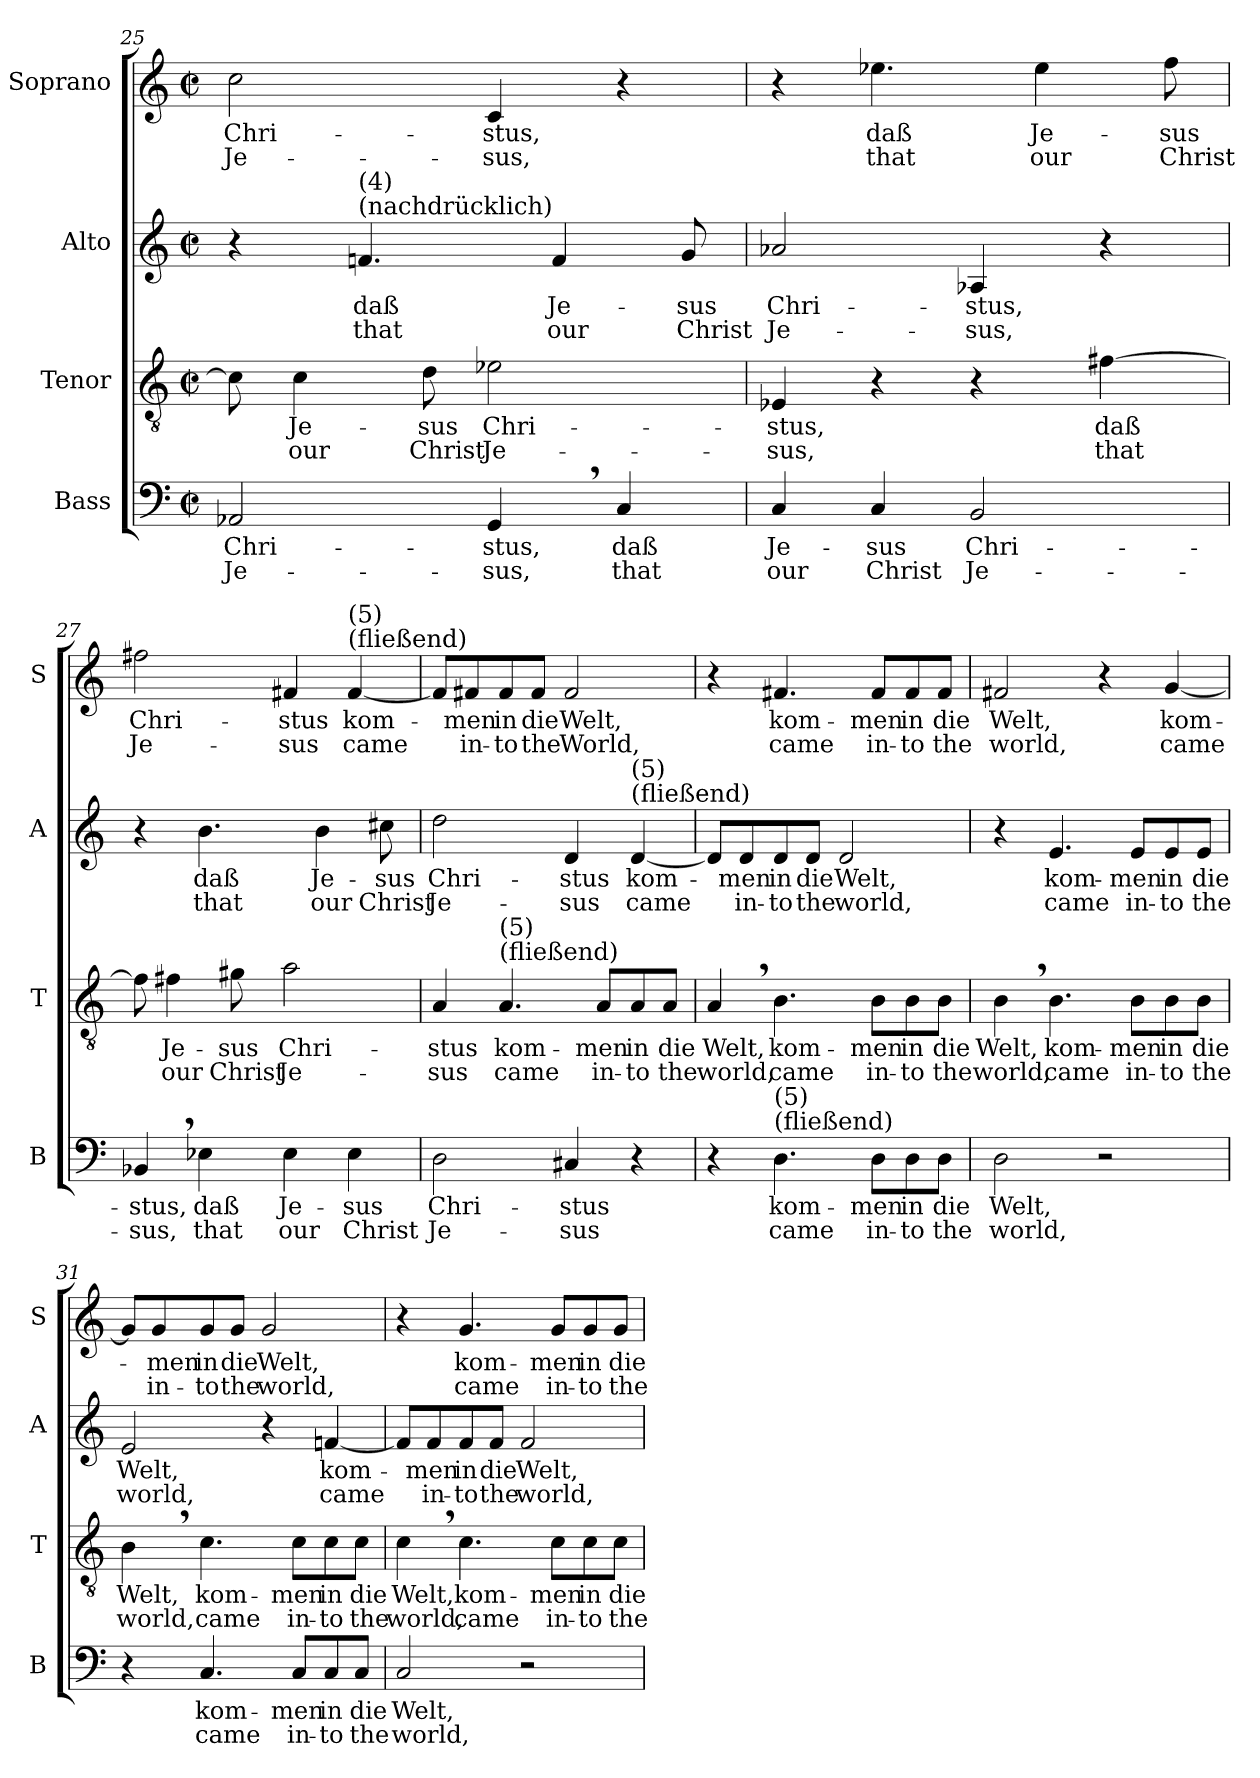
**kern	**text	**text	**kern	**text	**text	**kern	**text	**text	**kern	**text	**text
*part4	*part4	*part4	*part3	*part3	*part3	*part2	*part2	*part2	*part1	*part1	*part1
*staff4	*staff4	*staff4	*staff3	*staff3	*staff3	*staff2	*staff2	*staff2	*staff1	*staff1	*staff1
*I"Bass	*	*	*I"Tenor	*	*	*I"Alto	*	*	*I"Soprano	*	*
*I'B	*	*	*I'T	*	*	*I'A	*	*	*I'S	*	*
*clefF4	*	*	*clefGv2	*	*	*clefG2	*	*	*clefG2	*	*
*k[]	*	*	*k[]	*	*	*k[]	*	*	*k[]	*	*
*C:	*	*	*C:	*	*	*C:	*	*	*C:	*	*
*M2/2	*	*	*M2/2	*	*	*M2/2	*	*	*M2/2	*	*
*met(c|)	*	*	*met(c|)	*	*	*met(c|)	*	*	*met(c|)	*	*
=25	=25	=25	=25	=25	=25	=25	=25	=25	=25	=25	=25
!	!LO:LY:b	!LO:LY:b	!	!	!	!	!	!	!	!	!
!	!	!	!	!	!	!	!	!	!	!LO:LY:b	!LO:LY:b
2AA-X/	Chri-	Je-	8c\]	.	.	4r	.	.	2cc\	Chri-	Je-
!	!	!	!	!LO:LY:b	!LO:LY:b	!	!	!	!	!	!
.	.	.	4c\	Je-	our	.	.	.	.	.	.
!	!	!	!	!	!	!LO:TX:a:t=(nachdrücklich)	!	!	!	!	!
!	!	!	!	!	!	!LO:TX:a:t=(4)	!	!	!	!	!
!	!	!	!	!	!	!	!LO:LY:b	!LO:LY:b	!	!	!
.	.	.	.	.	.	4.fn/	daß	that	.	.	.
!	!	!	!	!LO:LY:b	!LO:LY:b	!	!	!	!	!	!
.	.	.	8d\	-sus	Christ	.	.	.	.	.	.
!	!LO:LY:b	!LO:LY:b	!	!	!	!	!	!	!	!	!
!	!	!	!	!LO:LY:b	!LO:LY:b	!	!	!	!	!	!
!	!	!	!	!	!	!	!	!	!	!LO:LY:b	!LO:LY:b
4GG,>/	-stus,	-sus,	2e-X\	Chri-	Je-	.	.	.	4c/	-stus,	-sus,
!	!	!	!	!	!	!	!LO:LY:b	!LO:LY:b	!	!	!
.	.	.	.	.	.	4f/	Je-	our	.	.	.
!	!LO:LY:b	!LO:LY:b	!	!	!	!	!	!	!	!	!
4C/	daß	that	.	.	.	.	.	.	4r	.	.
!	!	!	!	!	!	!	!LO:LY:b	!LO:LY:b	!	!	!
.	.	.	.	.	.	8g/	-sus	Christ	.	.	.
=26	=26	=26	=26	=26	=26	=26	=26	=26	=26	=26	=26
!	!LO:LY:b	!LO:LY:b	!	!	!	!	!	!	!	!	!
!	!	!	!	!LO:LY:b	!LO:LY:b	!	!	!	!	!	!
!	!	!	!	!	!	!	!LO:LY:b	!LO:LY:b	!	!	!
4C/	Je-	our	4E-X/	-stus,	-sus,	2a-X/	Chri-	Je-	4r	.	.
!	!LO:LY:b	!LO:LY:b	!	!	!	!	!	!	!	!	!
!	!	!	!	!	!	!	!	!	!	!LO:LY:b	!LO:LY:b
4C/	-sus	Christ	4r	.	.	.	.	.	4.ee-X\	daß	that
!	!LO:LY:b	!LO:LY:b	!	!	!	!	!	!	!	!	!
!	!	!	!	!	!	!	!LO:LY:b	!LO:LY:b	!	!	!
2BB/	Chri-	Je-	4r	.	.	4A-X/	-stus,	-sus,	.	.	.
!	!	!	!	!	!	!	!	!	!	!LO:LY:b	!LO:LY:b
.	.	.	.	.	.	.	.	.	4ee-\	Je-	our
!	!	!	!	!LO:LY:b	!LO:LY:b	!	!	!	!	!	!
.	.	.	[4f#X\	daß	that	4r	.	.	.	.	.
!	!	!	!	!	!	!	!	!	!	!LO:LY:b	!LO:LY:b
.	.	.	.	.	.	.	.	.	8ff\	-sus	Christ
!!LO:LB:g=z
=27	=27	=27	=27	=27	=27	=27	=27	=27	=27	=27	=27
!	!LO:LY:b	!LO:LY:b	!	!	!	!	!	!	!	!	!
!	!	!	!	!	!	!	!	!	!	!LO:LY:b	!LO:LY:b
4BB-X,>/	-stus,	-sus,	8f#\]	.	.	4r	.	.	2ff#X\	Chri-	Je-
!	!	!	!	!LO:LY:b	!LO:LY:b	!	!	!	!	!	!
.	.	.	4f#X\	Je-	our	.	.	.	.	.	.
!	!LO:LY:b	!LO:LY:b	!	!	!	!	!	!	!	!	!
!	!	!	!	!	!	!	!LO:LY:b	!LO:LY:b	!	!	!
4E-X\	daß	that	.	.	.	4.b\	daß	that	.	.	.
!	!	!	!	!LO:LY:b	!LO:LY:b	!	!	!	!	!	!
.	.	.	8g#X\	-sus	Christ	.	.	.	.	.	.
!	!LO:LY:b	!LO:LY:b	!	!	!	!	!	!	!	!	!
!	!	!	!	!LO:LY:b	!LO:LY:b	!	!	!	!	!	!
!	!	!	!	!	!	!	!	!	!	!LO:LY:b	!LO:LY:b
4E-\	Je-	our	2a\	Chri-	Je-	.	.	.	4f#X/	-stus	-sus
!	!	!	!	!	!	!	!LO:LY:b	!LO:LY:b	!	!	!
.	.	.	.	.	.	4b\	Je-	our	.	.	.
!	!LO:LY:b	!LO:LY:b	!	!	!	!	!	!	!	!	!
!	!	!	!	!	!	!	!	!	!LO:TX:a:t=(fließend)	!	!
!	!	!	!	!	!	!	!	!	!LO:TX:a:t=(5)	!	!
!	!	!	!	!	!	!	!	!	!	!LO:LY:b	!LO:LY:b
4E-\	-sus	Christ	.	.	.	.	.	.	[4f#/	kom-	came
!	!	!	!	!	!	!	!LO:LY:b	!LO:LY:b	!	!	!
.	.	.	.	.	.	8cc#X\	-sus	Christ	.	.	.
=28	=28	=28	=28	=28	=28	=28	=28	=28	=28	=28	=28
!	!LO:LY:b	!LO:LY:b	!	!	!	!	!	!	!	!	!
!	!	!	!	!LO:LY:b	!LO:LY:b	!	!	!	!	!	!
!	!	!	!	!	!	!	!LO:LY:b	!LO:LY:b	!	!	!
2D\	Chri-	Je-	4A/	-stus	-sus	2dd\	Chri-	Je-	8f#/L]	.	.
!	!	!	!	!	!	!	!	!	!	!LO:LY:b	!LO:LY:b
.	.	.	.	.	.	.	.	.	8f#X/	-men	in-
!	!	!	!	!LO:LY:b	!LO:LY:b	!	!	!	!	!	!
!	!	!	!LO:TX:a:t=(fließend)	!	!	!	!	!	!	!	!
!	!	!	!LO:TX:a:t=(5)	!	!	!	!	!	!	!	!
!	!	!	!	!	!	!	!	!	!	!LO:LY:b	!LO:LY:b
.	.	.	4.A/	kom-	came	.	.	.	8f#/	in	-to
!	!	!	!	!	!	!	!	!	!	!LO:LY:b	!LO:LY:b
.	.	.	.	.	.	.	.	.	8f#/J	die	the
!	!LO:LY:b	!LO:LY:b	!	!	!	!	!	!	!	!	!
!	!	!	!	!	!	!	!LO:LY:b	!LO:LY:b	!	!	!
!	!	!	!	!	!	!	!	!	!	!LO:LY:b	!LO:LY:b
4C#X/	-stus	-sus	.	.	.	4d/	-stus	-sus	2f#/	Welt,	World,
!	!	!	!	!LO:LY:b	!LO:LY:b	!	!	!	!	!	!
.	.	.	8A/L	-men	in-	.	.	.	.	.	.
!	!	!	!	!LO:LY:b	!LO:LY:b	!	!	!	!	!	!
!	!	!	!	!	!	!LO:TX:a:t=(fließend)	!	!	!	!	!
!	!	!	!	!	!	!LO:TX:a:t=(5)	!	!	!	!	!
!	!	!	!	!	!	!	!LO:LY:b	!LO:LY:b	!	!	!
4r	.	.	8A/	in	-to	[4d/	kom-	came	.	.	.
!	!	!	!	!LO:LY:b	!LO:LY:b	!	!	!	!	!	!
.	.	.	8A/J	die	the	.	.	.	.	.	.
=29	=29	=29	=29	=29	=29	=29	=29	=29	=29	=29	=29
!	!	!	!	!LO:LY:b	!LO:LY:b	!	!	!	!	!	!
4r	.	.	4A,>/	Welt,	world,	8d/L]	.	.	4r	.	.
!	!	!	!	!	!	!	!LO:LY:b	!LO:LY:b	!	!	!
.	.	.	.	.	.	8d/	-men	in-	.	.	.
!	!LO:LY:b	!LO:LY:b	!	!	!	!	!	!	!	!	!
!	!	!	!	!LO:LY:b	!LO:LY:b	!	!	!	!	!	!
!	!	!	!	!	!	!	!LO:LY:b	!LO:LY:b	!	!	!
!LO:TX:a:t=(fließend)	!	!	!	!	!	!	!	!	!	!	!
!LO:TX:a:t=(5)	!	!	!	!	!	!	!	!	!	!	!
!	!	!	!	!	!	!	!	!	!	!LO:LY:b	!LO:LY:b
4.D\	kom-	came	4.B\	kom-	came	8d/	in	-to	4.f#X/	kom-	came
!	!	!	!	!	!	!	!LO:LY:b	!LO:LY:b	!	!	!
.	.	.	.	.	.	8d/J	die	the	.	.	.
!	!	!	!	!	!	!	!LO:LY:b	!LO:LY:b	!	!	!
.	.	.	.	.	.	2d/	Welt,	world,	.	.	.
!	!LO:LY:b	!LO:LY:b	!	!	!	!	!	!	!	!	!
!	!	!	!	!LO:LY:b	!LO:LY:b	!	!	!	!	!	!
!	!	!	!	!	!	!	!	!	!	!LO:LY:b	!LO:LY:b
8D\L	-men	in-	8B\L	-men	in-	.	.	.	8f#/L	-men	in-
!	!LO:LY:b	!LO:LY:b	!	!	!	!	!	!	!	!	!
!	!	!	!	!LO:LY:b	!LO:LY:b	!	!	!	!	!	!
!	!	!	!	!	!	!	!	!	!	!LO:LY:b	!LO:LY:b
8D\	in	-to	8B\	in	-to	.	.	.	8f#/	in	-to
!	!LO:LY:b	!LO:LY:b	!	!	!	!	!	!	!	!	!
!	!	!	!	!LO:LY:b	!LO:LY:b	!	!	!	!	!	!
!	!	!	!	!	!	!	!	!	!	!LO:LY:b	!LO:LY:b
8D\J	die	the	8B\J	die	the	.	.	.	8f#/J	die	the
=30	=30	=30	=30	=30	=30	=30	=30	=30	=30	=30	=30
!	!LO:LY:b	!LO:LY:b	!	!	!	!	!	!	!	!	!
!	!	!	!	!LO:LY:b	!LO:LY:b	!	!	!	!	!	!
!	!	!	!	!	!	!	!	!	!	!LO:LY:b	!LO:LY:b
2D\	Welt,	world,	4B,>\	Welt,	world,	4r	.	.	2f#X/	Welt,	world,
!	!	!	!	!LO:LY:b	!LO:LY:b	!	!	!	!	!	!
!	!	!	!	!	!	!	!LO:LY:b	!LO:LY:b	!	!	!
.	.	.	4.B\	kom-	came	4.e/	kom-	came	.	.	.
2r	.	.	.	.	.	.	.	.	4r	.	.
!	!	!	!	!LO:LY:b	!LO:LY:b	!	!	!	!	!	!
!	!	!	!	!	!	!	!LO:LY:b	!LO:LY:b	!	!	!
.	.	.	8B\L	-men	in-	8e/L	-men	in-	.	.	.
!	!	!	!	!LO:LY:b	!LO:LY:b	!	!	!	!	!	!
!	!	!	!	!	!	!	!LO:LY:b	!LO:LY:b	!	!	!
!	!	!	!	!	!	!	!	!	!	!LO:LY:b	!LO:LY:b
.	.	.	8B\	in	-to	8e/	in	-to	[4g/	kom-	came
!	!	!	!	!LO:LY:b	!LO:LY:b	!	!	!	!	!	!
!	!	!	!	!	!	!	!LO:LY:b	!LO:LY:b	!	!	!
.	.	.	8B\J	die	the	8e/J	die	the	.	.	.
!!LO:PB:g=z
=31	=31	=31	=31	=31	=31	=31	=31	=31	=31	=31	=31
!	!	!	!	!LO:LY:b	!LO:LY:b	!	!	!	!	!	!
!	!	!	!	!	!	!	!LO:LY:b	!LO:LY:b	!	!	!
4r	.	.	4B,>\	Welt,	world,	2e/	Welt,	world,	8g/L]	.	.
!	!	!	!	!	!	!	!	!	!	!LO:LY:b	!LO:LY:b
.	.	.	.	.	.	.	.	.	8g/	-men	in-
!	!LO:LY:b	!LO:LY:b	!	!	!	!	!	!	!	!	!
!	!	!	!	!LO:LY:b	!LO:LY:b	!	!	!	!	!	!
!	!	!	!	!	!	!	!	!	!	!LO:LY:b	!LO:LY:b
4.C/	kom-	came	4.c\	kom-	came	.	.	.	8g/	in	-to
!	!	!	!	!	!	!	!	!	!	!LO:LY:b	!LO:LY:b
.	.	.	.	.	.	.	.	.	8g/J	die	the
!	!	!	!	!	!	!	!	!	!	!LO:LY:b	!LO:LY:b
.	.	.	.	.	.	4r	.	.	2g/	Welt,	world,
!	!LO:LY:b	!LO:LY:b	!	!	!	!	!	!	!	!	!
!	!	!	!	!LO:LY:b	!LO:LY:b	!	!	!	!	!	!
8C/L	-men	in-	8c\L	-men	in-	.	.	.	.	.	.
!	!LO:LY:b	!LO:LY:b	!	!	!	!	!	!	!	!	!
!	!	!	!	!LO:LY:b	!LO:LY:b	!	!	!	!	!	!
!	!	!	!	!	!	!	!LO:LY:b	!LO:LY:b	!	!	!
8C/	in	-to	8c\	in	-to	[4fn/	kom-	came	.	.	.
!	!LO:LY:b	!LO:LY:b	!	!	!	!	!	!	!	!	!
!	!	!	!	!LO:LY:b	!LO:LY:b	!	!	!	!	!	!
8C/J	die	the	8c\J	die	the	.	.	.	.	.	.
=32	=32	=32	=32	=32	=32	=32	=32	=32	=32	=32	=32
!	!LO:LY:b	!LO:LY:b	!	!	!	!	!	!	!	!	!
!	!	!	!	!LO:LY:b	!LO:LY:b	!	!	!	!	!	!
2C/	Welt,	world,	4c,>\	Welt,	world,	8f/L]	.	.	4r	.	.
!	!	!	!	!	!	!	!LO:LY:b	!LO:LY:b	!	!	!
.	.	.	.	.	.	8f/	-men	in-	.	.	.
!	!	!	!	!LO:LY:b	!LO:LY:b	!	!	!	!	!	!
!	!	!	!	!	!	!	!LO:LY:b	!LO:LY:b	!	!	!
!	!	!	!	!	!	!	!	!	!	!LO:LY:b	!LO:LY:b
.	.	.	4.c\	kom-	came	8f/	in	-to	4.g/	kom-	came
!	!	!	!	!	!	!	!LO:LY:b	!LO:LY:b	!	!	!
.	.	.	.	.	.	8f/J	die	the	.	.	.
!	!	!	!	!	!	!	!LO:LY:b	!LO:LY:b	!	!	!
2r	.	.	.	.	.	2f/	Welt,	world,	.	.	.
!	!	!	!	!LO:LY:b	!LO:LY:b	!	!	!	!	!	!
!	!	!	!	!	!	!	!	!	!	!LO:LY:b	!LO:LY:b
.	.	.	8c\L	-men	in-	.	.	.	8g/L	-men	in-
!	!	!	!	!LO:LY:b	!LO:LY:b	!	!	!	!	!	!
!	!	!	!	!	!	!	!	!	!	!LO:LY:b	!LO:LY:b
.	.	.	8c\	in	-to	.	.	.	8g/	in	-to
!	!	!	!	!LO:LY:b	!LO:LY:b	!	!	!	!	!	!
!	!	!	!	!	!	!	!	!	!	!LO:LY:b	!LO:LY:b
.	.	.	8c\J	die	the	.	.	.	8g/J	die	the
=	=	=	=	=	=	=	=	=	=	=	=
*-	*-	*-	*-	*-	*-	*-	*-	*-	*-	*-	*-
